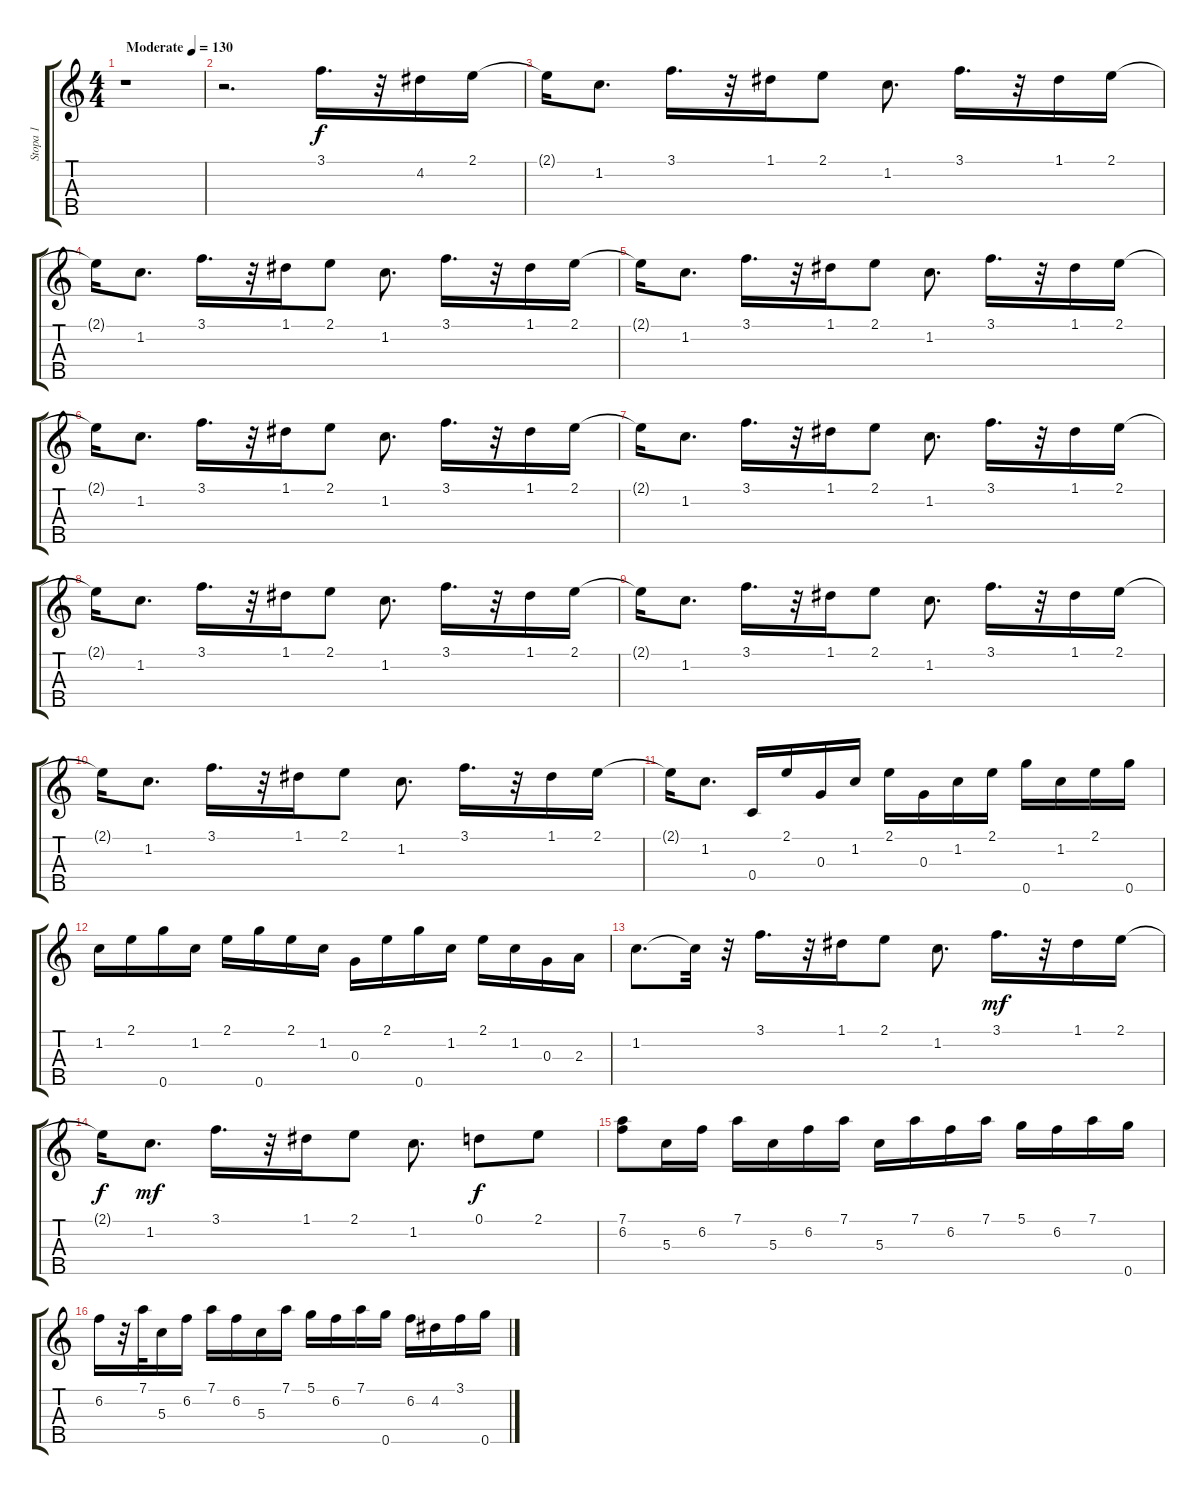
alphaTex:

\track ("Stopa 1" "Stopa 1") {instrument banjo}
\staff {score tabs}
\tuning (D4 B3 G3 C3 G4) {hide}
\displaytranspose 12
\ts (4 4)
\tempo (130 "Moderate")
\clef g2
\ks c
r.1{dy f instrument banjo} |
r.2{d} 3.1.16{d} r.32 4.2.16 2.1.16 |
2.1{t}.16 1.2.8{d} 3.1.16{d} r.32 1.1.16 2.1.8 1.2.8{d} 3.1.16{d} r.32 1.1.16 2.1.16 |
2.1{t}.16 1.2.8{d} 3.1.16{d} r.32 1.1.16 2.1.8 1.2.8{d} 3.1.16{d} r.32 1.1.16 2.1.16 |
2.1{t}.16 1.2.8{d} 3.1.16{d} r.32 1.1.16 2.1.8 1.2.8{d} 3.1.16{d} r.32 1.1.16 2.1.16 |
2.1{t}.16 1.2.8{d} 3.1.16{d} r.32 1.1.16 2.1.8 1.2.8{d} 3.1.16{d} r.32 1.1.16 2.1.16 |
2.1{t}.16 1.2.8{d} 3.1.16{d} r.32 1.1.16 2.1.8 1.2.8{d} 3.1.16{d} r.32 1.1.16 2.1.16 |
2.1{t}.16 1.2.8{d} 3.1.16{d} r.32 1.1.16 2.1.8 1.2.8{d} 3.1.16{d} r.32 1.1.16 2.1.16 |
2.1{t}.16 1.2.8{d} 3.1.16{d} r.32 1.1.16 2.1.8 1.2.8{d} 3.1.16{d} r.32 1.1.16 2.1.16 |
2.1{t}.16 1.2.8{d} 3.1.16{d} r.32 1.1.16 2.1.8 1.2.8{d} 3.1.16{d} r.32 1.1.16 2.1.16 |
2.1{t}.16 1.2.8{d} 0.4.16{volume 9} 2.1.16 0.3.16 1.2.16 2.1.16 0.3.16 1.2.16 2.1.16 0.5.16 1.2.16 2.1.16 0.5.16 |
1.2.16 2.1.16 0.5.16 1.2.16 2.1.16 0.5.16 2.1.16 1.2.16 0.3.16 2.1.16 0.5.16 1.2.16 2.1.16 1.2.16 0.3.16 2.3.16 |
1.2.8{d} 1.2{t}.32 r.32 3.1.16{d volume 12} r.32 1.1.16 2.1.8 1.2.8{d} 3.1.16{d dy mf} r.32 1.1.16 2.1.16 |
2.1{t}.16{dy f} 1.2.8{d dy mf} 3.1.16{d} r.32 1.1.16 2.1.8 1.2.8{d} 0.1.8{dy f} 2.1.8 |
(7.1 6.2).8{volume 9} 5.3.16 6.2.16 7.1.16 5.3.16 6.2.16 7.1.16 5.3.16 7.1.16 6.2.16 7.1.16 5.1.16 6.2.16 7.1.16 0.5.16 |
6.2.16 r.32 7.1.32 5.3.16 6.2.16 7.1.16 6.2.16 5.3.16 7.1.16 5.1.16 6.2.16 7.1.16 0.5.16 6.2.16 4.2.16 3.1.16 0.5.16
